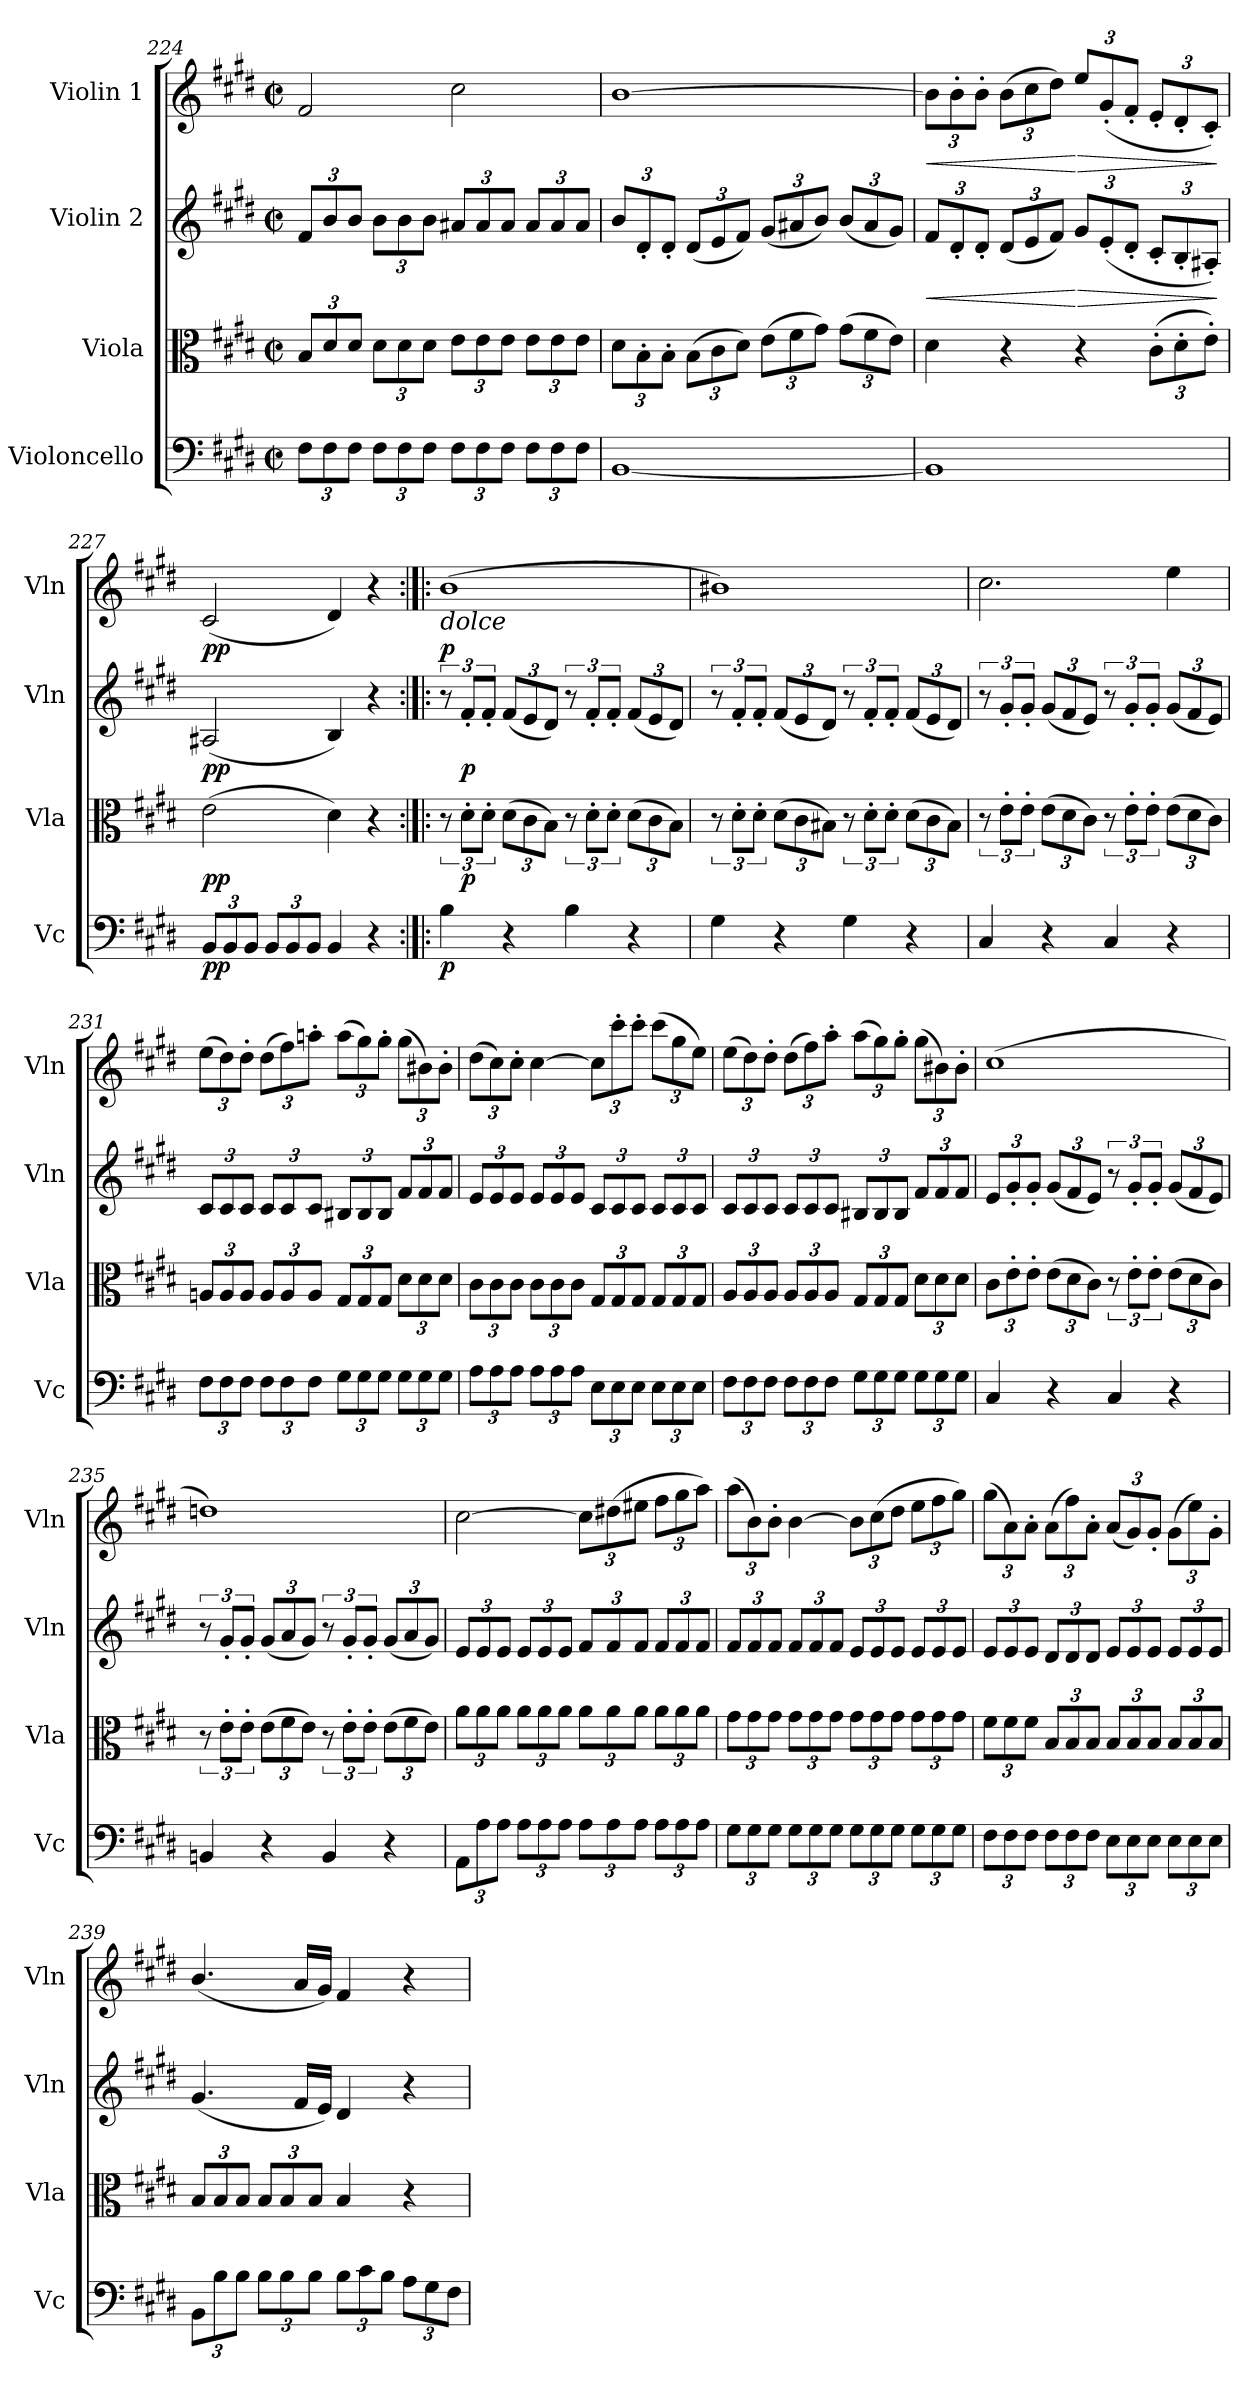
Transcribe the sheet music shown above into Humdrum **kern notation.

**kern	**dynam	**kern	**dynam	**kern	**dynam	**kern	**dynam
*part4	*part4	*part3	*part3	*part2	*part2	*part1	*part1
*staff4	*staff4	*staff3	*staff3	*staff2	*staff2	*staff1	*staff1
*I"Violoncello	*	*I"Viola	*	*I"Violin 2	*	*I"Violin 1	*
*I'Vc	*	*I'Vla	*	*I'Vln	*	*I'Vln	*
*clefF4	*	*clefC3	*	*clefG2	*	*clefG2	*
*k[f#c#g#d#]	*	*k[f#c#g#d#]	*	*k[f#c#g#d#]	*	*k[f#c#g#d#]	*
*M2/2	*	*M2/2	*	*M2/2	*	*M2/2	*
*met(c|)	*	*met(c|)	*	*met(c|)	*	*met(c|)	*
*Xbrackettup	*	*Xbrackettup	*	*Xbrackettup	*	*	*
=224	=224	=224	=224	=224	=224	=224	=224
12F#\L	.	12B/L	.	12f#/L	.	2f#/	.
12F#\	.	12d#/	.	12b/	.	.	.
12F#\J	.	12d#/J	.	12b/J	.	.	.
12F#\L	.	12d#\L	.	12b\L	.	.	.
12F#\	.	12d#\	.	12b\	.	.	.
12F#\J	.	12d#\J	.	12b\J	.	.	.
12F#\L	.	12e\L	.	12a#X/L	.	2cc#\	.
12F#\	.	12e\	.	12a#/	.	.	.
12F#\J	.	12e\J	.	12a#/J	.	.	.
12F#\L	.	12e\L	.	12a#/L	.	.	.
12F#\	.	12e\	.	12a#/	.	.	.
12F#\J	.	12e\J	.	12a#/J	.	.	.
=225	=225	=225	=225	=225	=225	=225	=225
[1BB	.	12d#\L	.	12b/L	.	[1b	.
.	.	12B'\	.	12d#'/	.	.	.
.	.	12B'\J	.	12d#'/J	.	.	.
.	.	(>12B\L	.	(<12d#/L	.	.	.
.	.	12c#\	.	12e/	.	.	.
.	.	12d#\J)	.	12f#/J)	.	.	.
.	.	(>12e\L	.	(<12g#/L	.	.	.
.	.	12f#\	.	12a#X/	.	.	.
.	.	12g#\J)	.	12b/J)	.	.	.
.	.	(>12g#\L	.	(<12b/L	.	.	.
.	.	12f#\	.	12a#/	.	.	.
.	.	12e\J)	.	12g#/J)	.	.	.
!!LO:LB:g=z
=226	=226	=226	=226	=226	=226	=226	=226
!	!	!	!	!	!LO:HP:b	!	!
*	*	*	*	*	*	*Xbrackettup	*
!	!	!	!	!	!	!	!LO:HP:b
1BB]	.	4d#\	.	12f#/L	<	12b\L]	<
.	.	.	.	12d#'/	.	12b'\	.
.	.	.	.	12d#'/J	.	12b'\J	.
.	.	4r	.	(<12d#/L	.	(>12b\L	.
.	.	.	.	12e/	.	12cc#\	.
.	.	.	.	12f#/J)	.	12dd#\J)	.
!	!	!	!	!	!LO:HP:n=1:b	!	!LO:HP:n=1:b
.	.	4r	.	12g#/L	[ >	12ee/L	[ >
.	.	.	.	(<12e'/	.	(<12g#'/	.
.	.	.	.	12d#'/J	.	12f#'/J	.
.	.	(>12c#'\L	.	12c#'/L	.	12e'/L	.
.	.	12d#'\	.	12B'/	.	12d#'/	.
.	.	12e'\J)	.	12A#X'/J)	.	12c#'/J)	.
.	.	.	.	.	]	.	]
=227	=227	=227	=227	=227	=227	=227	=227
!	!LO:DY:b	!	!LO:DY:b	!	!LO:DY:b	!	!LO:DY:b
12BB/L	pp	(>2e\	pp	(<2A#X/	pp	(<2c#/	pp
12BB/	.	.	.	.	.	.	.
12BB/J	.	.	.	.	.	.	.
12BB/L	.	.	.	.	.	.	.
12BB/	.	.	.	.	.	.	.
12BB/J	.	.	.	.	.	.	.
4BB/	.	4d#\)	.	4B/)	.	4d#/)	.
4r	.	4r	.	4r	.	4r	.
=228:|!|:	=228:|!|:	=228:|!|:	=228:|!|:	=228:|!|:	=228:|!|:	=228:|!|:	=228:|!|:
*	*	*brackettup	*	*brackettup	*	*	*
!	!	!	!	!	!	!LO:TX:b:i:t=dolce	!
!	!LO:DY:b	!	!	!	!	!	!LO:DY:b
4B\	p	12r	.	12r	.	(>1b	p
!	!	!	!LO:DY:b	!	!LO:DY:b	!	!
.	.	12d#'\L	p	12f#'/L	p	.	.
.	.	12d#'\J	.	12f#'/J	.	.	.
*	*	*Xbrackettup	*	*Xbrackettup	*	*	*
4r	.	(>12d#\L	.	(<12f#/L	.	.	.
.	.	12c#\	.	12e/	.	.	.
.	.	12B\J)	.	12d#/J)	.	.	.
*	*	*brackettup	*	*brackettup	*	*	*
4B\	.	12r	.	12r	.	.	.
.	.	12d#'\L	.	12f#'/L	.	.	.
.	.	12d#'\J	.	12f#'/J	.	.	.
*	*	*Xbrackettup	*	*Xbrackettup	*	*	*
4r	.	(>12d#\L	.	(<12f#/L	.	.	.
.	.	12c#\	.	12e/	.	.	.
.	.	12B\J)	.	12d#/J)	.	.	.
!!LO:PB:g=z
=229	=229	=229	=229	=229	=229	=229	=229
*	*	*brackettup	*	*brackettup	*	*	*
4G#\	.	12r	.	12r	.	1b#X)	.
.	.	12d#'\L	.	12f#'/L	.	.	.
.	.	12d#'\J	.	12f#'/J	.	.	.
*	*	*Xbrackettup	*	*Xbrackettup	*	*	*
4r	.	(>12d#\L	.	(<12f#/L	.	.	.
.	.	12c#\	.	12e/	.	.	.
.	.	12B#X\J)	.	12d#/J)	.	.	.
*	*	*brackettup	*	*brackettup	*	*	*
4G#\	.	12r	.	12r	.	.	.
.	.	12d#'\L	.	12f#'/L	.	.	.
.	.	12d#'\J	.	12f#'/J	.	.	.
*	*	*Xbrackettup	*	*Xbrackettup	*	*	*
4r	.	(>12d#\L	.	(<12f#/L	.	.	.
.	.	12c#\	.	12e/	.	.	.
.	.	12B#\J)	.	12d#/J)	.	.	.
=230	=230	=230	=230	=230	=230	=230	=230
*	*	*brackettup	*	*brackettup	*	*	*
4C#/	.	12r	.	12r	.	2.cc#\	.
.	.	12e'\L	.	12g#'/L	.	.	.
.	.	12e'\J	.	12g#'/J	.	.	.
*	*	*Xbrackettup	*	*Xbrackettup	*	*	*
4r	.	(>12e\L	.	(<12g#/L	.	.	.
.	.	12d#\	.	12f#/	.	.	.
.	.	12c#\J)	.	12e/J)	.	.	.
*	*	*brackettup	*	*brackettup	*	*	*
4C#/	.	12r	.	12r	.	.	.
.	.	12e'\L	.	12g#'/L	.	.	.
.	.	12e'\J	.	12g#'/J	.	.	.
*	*	*Xbrackettup	*	*Xbrackettup	*	*	*
4r	.	(>12e\L	.	(<12g#/L	.	4ee\	.
.	.	12d#\	.	12f#/	.	.	.
.	.	12c#\J)	.	12e/J)	.	.	.
=231	=231	=231	=231	=231	=231	=231	=231
12F#\L	.	12An/L	.	12c#/L	.	(>12ee\L	.
12F#\	.	12A/	.	12c#/	.	12dd#\)	.
12F#\J	.	12A/J	.	12c#/J	.	12dd#'\J	.
12F#\L	.	12A/L	.	12c#/L	.	(>12dd#\L	.
12F#\	.	12A/	.	12c#/	.	12ff#\)	.
12F#\J	.	12A/J	.	12c#/J	.	12aan'\J	.
12G#\L	.	12G#/L	.	12B#X/L	.	(>12aa\L	.
12G#\	.	12G#/	.	12B#/	.	12gg#\)	.
12G#\J	.	12G#/J	.	12B#/J	.	12gg#'\J	.
12G#\L	.	12d#\L	.	12f#/L	.	(>12gg#\L	.
12G#\	.	12d#\	.	12f#/	.	12b#X\)	.
12G#\J	.	12d#\J	.	12f#/J	.	12b#'\J	.
!!LO:LB:g=z
=232	=232	=232	=232	=232	=232	=232	=232
12A\L	.	12c#\L	.	12e/L	.	(>12dd#\L	.
12A\	.	12c#\	.	12e/	.	12cc#\)	.
12A\J	.	12c#\J	.	12e/J	.	12cc#'\J	.
12A\L	.	12c#\L	.	12e/L	.	[4cc#\	.
12A\	.	12c#\	.	12e/	.	.	.
12A\J	.	12c#\J	.	12e/J	.	.	.
12E\L	.	12G#/L	.	12c#/L	.	12cc#\L]	.
12E\	.	12G#/	.	12c#/	.	12ccc#'\	.
12E\J	.	12G#/J	.	12c#/J	.	12ccc#'\J	.
12E\L	.	12G#/L	.	12c#/L	.	(>12ccc#\L	.
12E\	.	12G#/	.	12c#/	.	12gg#\	.
12E\J	.	12G#/J	.	12c#/J	.	12ee\J)	.
=233	=233	=233	=233	=233	=233	=233	=233
12F#\L	.	12A/L	.	12c#/L	.	(>12ee\L	.
12F#\	.	12A/	.	12c#/	.	12dd#\)	.
12F#\J	.	12A/J	.	12c#/J	.	12dd#'\J	.
12F#\L	.	12A/L	.	12c#/L	.	(>12dd#\L	.
12F#\	.	12A/	.	12c#/	.	12ff#\)	.
12F#\J	.	12A/J	.	12c#/J	.	12aa'\J	.
12G#\L	.	12G#/L	.	12B#X/L	.	(>12aa\L	.
12G#\	.	12G#/	.	12B#/	.	12gg#\)	.
12G#\J	.	12G#/J	.	12B#/J	.	12gg#'\J	.
12G#\L	.	12d#\L	.	12f#/L	.	(>12gg#\L	.
12G#\	.	12d#\	.	12f#/	.	12b#X\)	.
12G#\J	.	12d#\J	.	12f#/J	.	12b#'\J	.
=234	=234	=234	=234	=234	=234	=234	=234
4C#/	.	12c#\L	.	12e/L	.	(>1cc#	.
.	.	12e'\	.	12g#'/	.	.	.
.	.	12e'\J	.	12g#'/J	.	.	.
4r	.	(>12e\L	.	(<12g#/L	.	.	.
.	.	12d#\	.	12f#/	.	.	.
.	.	12c#\J)	.	12e/J)	.	.	.
*	*	*brackettup	*	*brackettup	*	*	*
4C#/	.	12r	.	12r	.	.	.
.	.	12e'\L	.	12g#'/L	.	.	.
.	.	12e'\J	.	12g#'/J	.	.	.
*	*	*Xbrackettup	*	*Xbrackettup	*	*	*
4r	.	(>12e\L	.	(<12g#/L	.	.	.
.	.	12d#\	.	12f#/	.	.	.
.	.	12c#\J)	.	12e/J)	.	.	.
!!LO:LB:g=z
=235	=235	=235	=235	=235	=235	=235	=235
*	*	*brackettup	*	*brackettup	*	*	*
4BBn/	.	12r	.	12r	.	1ddn)	.
.	.	12e'\L	.	12g#'/L	.	.	.
.	.	12e'\J	.	12g#'/J	.	.	.
*	*	*Xbrackettup	*	*Xbrackettup	*	*	*
4r	.	(>12e\L	.	(<12g#/L	.	.	.
.	.	12f#\	.	12a/	.	.	.
.	.	12e\J)	.	12g#/J)	.	.	.
*	*	*brackettup	*	*brackettup	*	*	*
4BB/	.	12r	.	12r	.	.	.
.	.	12e'\L	.	12g#'/L	.	.	.
.	.	12e'\J	.	12g#'/J	.	.	.
*	*	*Xbrackettup	*	*Xbrackettup	*	*	*
4r	.	(>12e\L	.	(<12g#/L	.	.	.
.	.	12f#\	.	12a/	.	.	.
.	.	12e\J)	.	12g#/J)	.	.	.
=236	=236	=236	=236	=236	=236	=236	=236
12AA\L	.	12a\L	.	12e/L	.	[2cc#\	.
12A\	.	12a\	.	12e/	.	.	.
12A\J	.	12a\J	.	12e/J	.	.	.
12A\L	.	12a\L	.	12e/L	.	.	.
12A\	.	12a\	.	12e/	.	.	.
12A\J	.	12a\J	.	12e/J	.	.	.
12A\L	.	12a\L	.	12f#/L	.	12cc#\L]	.
12A\	.	12a\	.	12f#/	.	(>12dd#X\	.
12A\J	.	12a\J	.	12f#/J	.	12ee#X\J	.
12A\L	.	12a\L	.	12f#/L	.	12ff#\L	.
12A\	.	12a\	.	12f#/	.	12gg#\	.
12A\J	.	12a\J	.	12f#/J	.	12aa\J)	.
=237	=237	=237	=237	=237	=237	=237	=237
12G#\L	.	12g#\L	.	12f#/L	.	(>12aa\L	.
12G#\	.	12g#\	.	12f#/	.	12b\)	.
12G#\J	.	12g#\J	.	12f#/J	.	12b'\J	.
12G#\L	.	12g#\L	.	12f#/L	.	[4b\	.
12G#\	.	12g#\	.	12f#/	.	.	.
12G#\J	.	12g#\J	.	12f#/J	.	.	.
12G#\L	.	12g#\L	.	12e/L	.	12b\L]	.
12G#\	.	12g#\	.	12e/	.	(>12cc#\	.
12G#\J	.	12g#\J	.	12e/J	.	12dd#\J	.
12G#\L	.	12g#\L	.	12e/L	.	12ee\L	.
12G#\	.	12g#\	.	12e/	.	12ff#\	.
12G#\J	.	12g#\J	.	12e/J	.	12gg#\J)	.
!!LO:LB:g=z
=238	=238	=238	=238	=238	=238	=238	=238
12F#\L	.	12f#\L	.	12e/L	.	(>12gg#\L	.
12F#\	.	12f#\	.	12e/	.	12a\)	.
12F#\J	.	12f#\J	.	12e/J	.	12a'\J	.
12F#\L	.	12B/L	.	12d#/L	.	(>12a\L	.
12F#\	.	12B/	.	12d#/	.	12ff#\)	.
12F#\J	.	12B/J	.	12d#/J	.	12a'\J	.
12E\L	.	12B/L	.	12e/L	.	(<12a/L	.
12E\	.	12B/	.	12e/	.	12g#/)	.
12E\J	.	12B/J	.	12e/J	.	12g#'/J	.
12E\L	.	12B/L	.	12e/L	.	(>12g#\L	.
12E\	.	12B/	.	12e/	.	12ee\)	.
12E\J	.	12B/J	.	12e/J	.	12g#'\J	.
=239	=239	=239	=239	=239	=239	=239	=239
12BB\L	.	12B/L	.	(<4.g#/	.	(<4.b/	.
12B\	.	12B/	.	.	.	.	.
12B\J	.	12B/J	.	.	.	.	.
12B\L	.	12B/L	.	.	.	.	.
12B\	.	12B/	.	.	.	.	.
.	.	.	.	16f#/LL	.	16a/LL	.
12B\J	.	12B/J	.	.	.	.	.
.	.	.	.	16e/JJ)	.	16g#/JJ)	.
12B\L	.	4B/	.	4d#/	.	4f#/	.
12c#\	.	.	.	.	.	.	.
12B\J	.	.	.	.	.	.	.
12A\L	.	4r	.	4r	.	4r	.
12G#\	.	.	.	.	.	.	.
12F#\J	.	.	.	.	.	.	.
=	=	=	=	=	=	=	=
*-	*-	*-	*-	*-	*-	*-	*-
